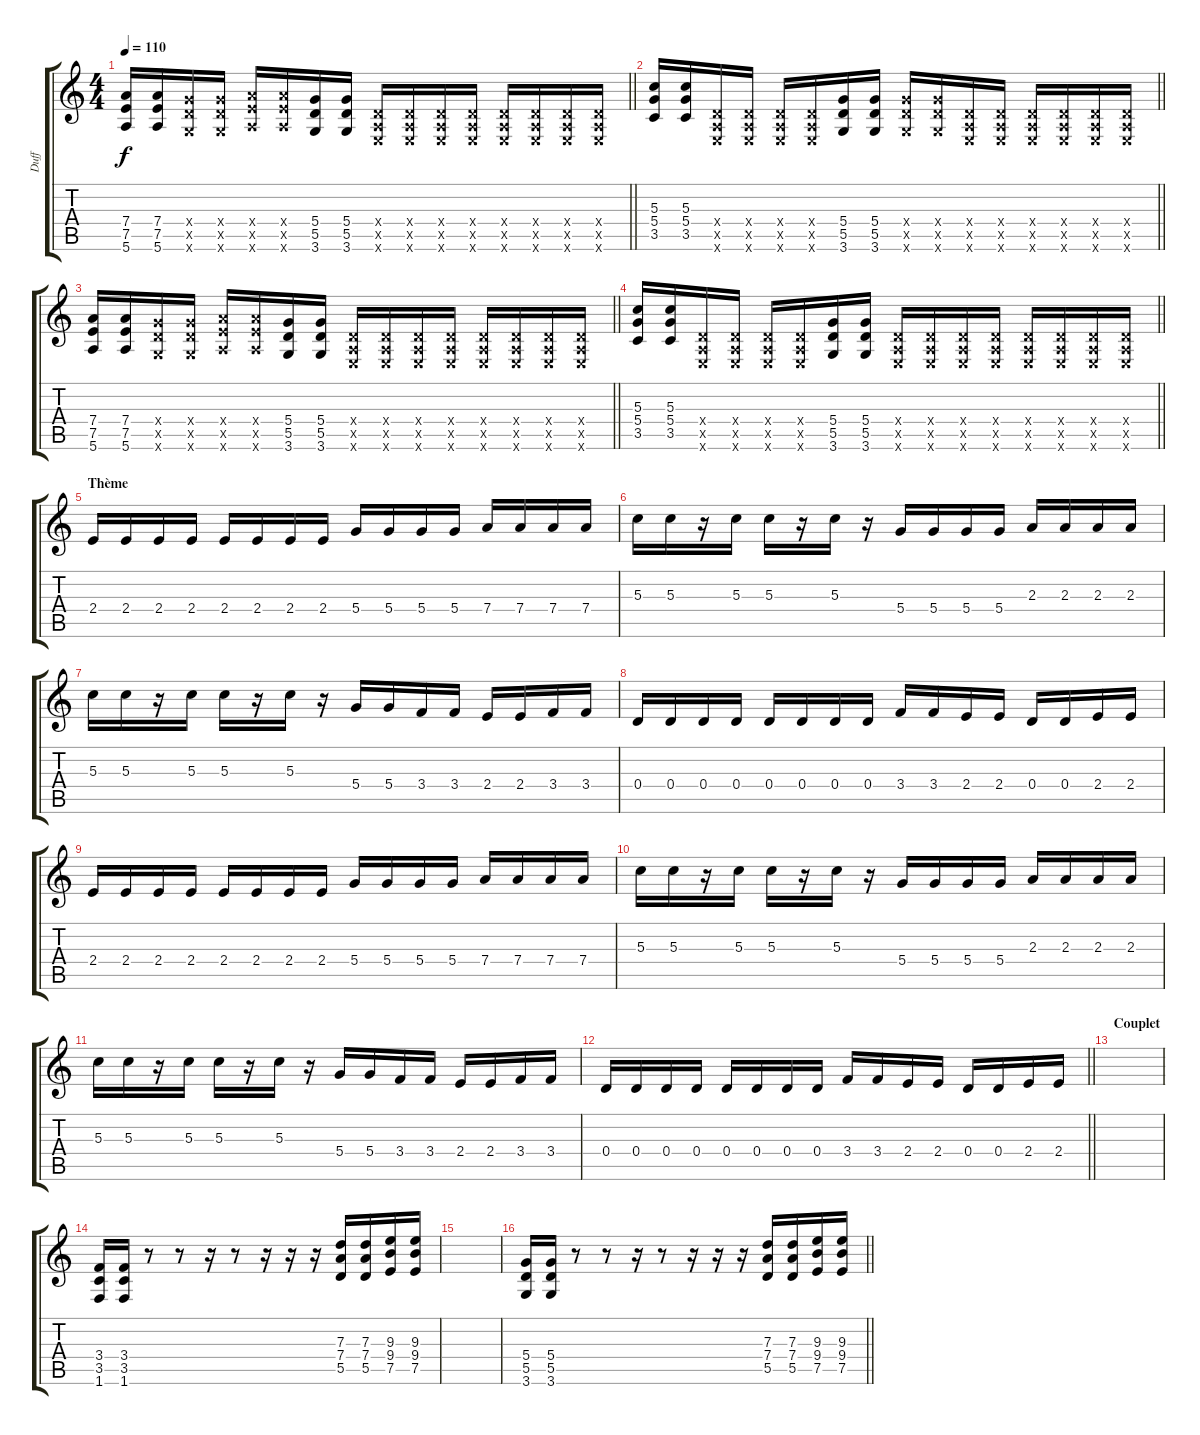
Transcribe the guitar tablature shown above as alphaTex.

\track ("Duff" "Duff") {instrument overdrivenguitar}
\staff {score tabs}
\tuning (E4 B3 G3 D3 A2 E2) {hide}
\ts (4 4)
\tempo 110
\clef g2
\barLineRight lightlight
\ks c
(7.4 7.5 5.6).16{dy f} (7.4 7.5 5.6).16 (5.4{x} 5.5{x} 3.6{x}).16 (5.4{x} 5.5{x} 3.6{x}).16 (7.4{x} 7.5{x} 5.6{x}).16 (7.4{x} 7.5{x} 5.6{x}).16 (5.4 5.5 3.6).16 (5.4 5.5 3.6).16 (0.4{x} 0.5{x} 0.6{x}).16 (0.4{x} 0.5{x} 0.6{x}).16 (0.4{x} 0.5{x} 0.6{x}).16 (0.4{x} 0.5{x} 0.6{x}).16 (0.4{x} 0.5{x} 0.6{x}).16 (0.4{x} 0.5{x} 0.6{x}).16 (0.4{x} 0.5{x} 0.6{x}).16 (0.4{x} 0.5{x} 0.6{x}).16 |
\barLineRight lightlight
(5.3 5.4 3.5).16 (5.3 5.4 3.5).16 (0.4{x} 0.5{x} 0.6{x}).16 (0.4{x} 0.5{x} 0.6{x}).16 (0.4{x} 0.5{x} 0.6{x}).16 (0.4{x} 0.5{x} 0.6{x}).16 (5.4 5.5 3.6).16 (5.4 5.5 3.6).16 (5.4{x} 5.5{x} 3.6{x}).16 (5.4{x} 5.5{x} 3.6{x}).16 (0.4{x} 0.5{x} 0.6{x}).16 (0.4{x} 0.5{x} 0.6{x}).16 (0.4{x} 0.5{x} 0.6{x}).16 (0.4{x} 0.5{x} 0.6{x}).16 (0.4{x} 0.5{x} 0.6{x}).16 (0.4{x} 0.5{x} 0.6{x}).16 |
\barLineRight lightlight
(7.4 7.5 5.6).16 (7.4 7.5 5.6).16 (5.4{x} 5.5{x} 3.6{x}).16 (5.4{x} 5.5{x} 3.6{x}).16 (7.4{x} 7.5{x} 5.6{x}).16 (7.4{x} 7.5{x} 5.6{x}).16 (5.4 5.5 3.6).16 (5.4 5.5 3.6).16 (0.4{x} 0.5{x} 0.6{x}).16 (0.4{x} 0.5{x} 0.6{x}).16 (0.4{x} 0.5{x} 0.6{x}).16 (0.4{x} 0.5{x} 0.6{x}).16 (0.4{x} 0.5{x} 0.6{x}).16 (0.4{x} 0.5{x} 0.6{x}).16 (0.4{x} 0.5{x} 0.6{x}).16 (0.4{x} 0.5{x} 0.6{x}).16 |
\barLineRight lightlight
(5.3 5.4 3.5).16 (5.3 5.4 3.5).16 (0.4{x} 0.5{x} 0.6{x}).16 (0.4{x} 0.5{x} 0.6{x}).16 (0.4{x} 0.5{x} 0.6{x}).16 (0.4{x} 0.5{x} 0.6{x}).16 (5.4 5.5 3.6).16 (5.4 5.5 3.6).16 (0.4{x} 0.5{x} 0.6{x}).16 (0.4{x} 0.5{x} 0.6{x}).16 (0.4{x} 0.5{x} 0.6{x}).16 (0.4{x} 0.5{x} 0.6{x}).16 (0.4{x} 0.5{x} 0.6{x}).16 (0.4{x} 0.5{x} 0.6{x}).16 (0.4{x} 0.5{x} 0.6{x}).16 (0.4{x} 0.5{x} 0.6{x}).16 |
\section ("" "Thème")
2.4.16 2.4.16 2.4.16 2.4.16 2.4.16 2.4.16 2.4.16 2.4.16 5.4.16 5.4.16 5.4.16 5.4.16 7.4.16 7.4.16 7.4.16 7.4.16 |
5.3.16 5.3.16 r.16 5.3.16 5.3.16 r.16 5.3.16 r.16 5.4.16 5.4.16 5.4.16 5.4.16 2.3.16 2.3.16 2.3.16 2.3.16 |
5.3.16 5.3.16 r.16 5.3.16 5.3.16 r.16 5.3.16 r.16 5.4.16 5.4.16 3.4.16 3.4.16 2.4.16 2.4.16 3.4.16 3.4.16 |
0.4.16 0.4.16 0.4.16 0.4.16 0.4.16 0.4.16 0.4.16 0.4.16 3.4.16 3.4.16 2.4.16 2.4.16 0.4.16 0.4.16 2.4.16 2.4.16 |
2.4.16 2.4.16 2.4.16 2.4.16 2.4.16 2.4.16 2.4.16 2.4.16 5.4.16 5.4.16 5.4.16 5.4.16 7.4.16 7.4.16 7.4.16 7.4.16 |
5.3.16 5.3.16 r.16 5.3.16 5.3.16 r.16 5.3.16 r.16 5.4.16 5.4.16 5.4.16 5.4.16 2.3.16 2.3.16 2.3.16 2.3.16 |
5.3.16 5.3.16 r.16 5.3.16 5.3.16 r.16 5.3.16 r.16 5.4.16 5.4.16 3.4.16 3.4.16 2.4.16 2.4.16 3.4.16 3.4.16 |
\barLineRight lightlight
0.4.16 0.4.16 0.4.16 0.4.16 0.4.16 0.4.16 0.4.16 0.4.16 3.4.16 3.4.16 2.4.16 2.4.16 0.4.16 0.4.16 2.4.16 2.4.16 |
\section ("" "Couplet")
|
(3.4 3.5 1.6).16 (3.4 3.5 1.6).16 r.8 r.8 r.16 r.8 r.16 r.16 r.16 (7.3 7.4 5.5).16 (7.3 7.4 5.5).16 (9.3 9.4 7.5).16 (9.3 9.4 7.5).16 |
|
\barLineRight lightlight
(5.4 5.5 3.6).16 (5.4 5.5 3.6).16 r.8 r.8 r.16 r.8 r.16 r.16 r.16 (7.3 7.4 5.5).16 (7.3 7.4 5.5).16 (9.3 9.4 7.5).16 (9.3 9.4 7.5).16
